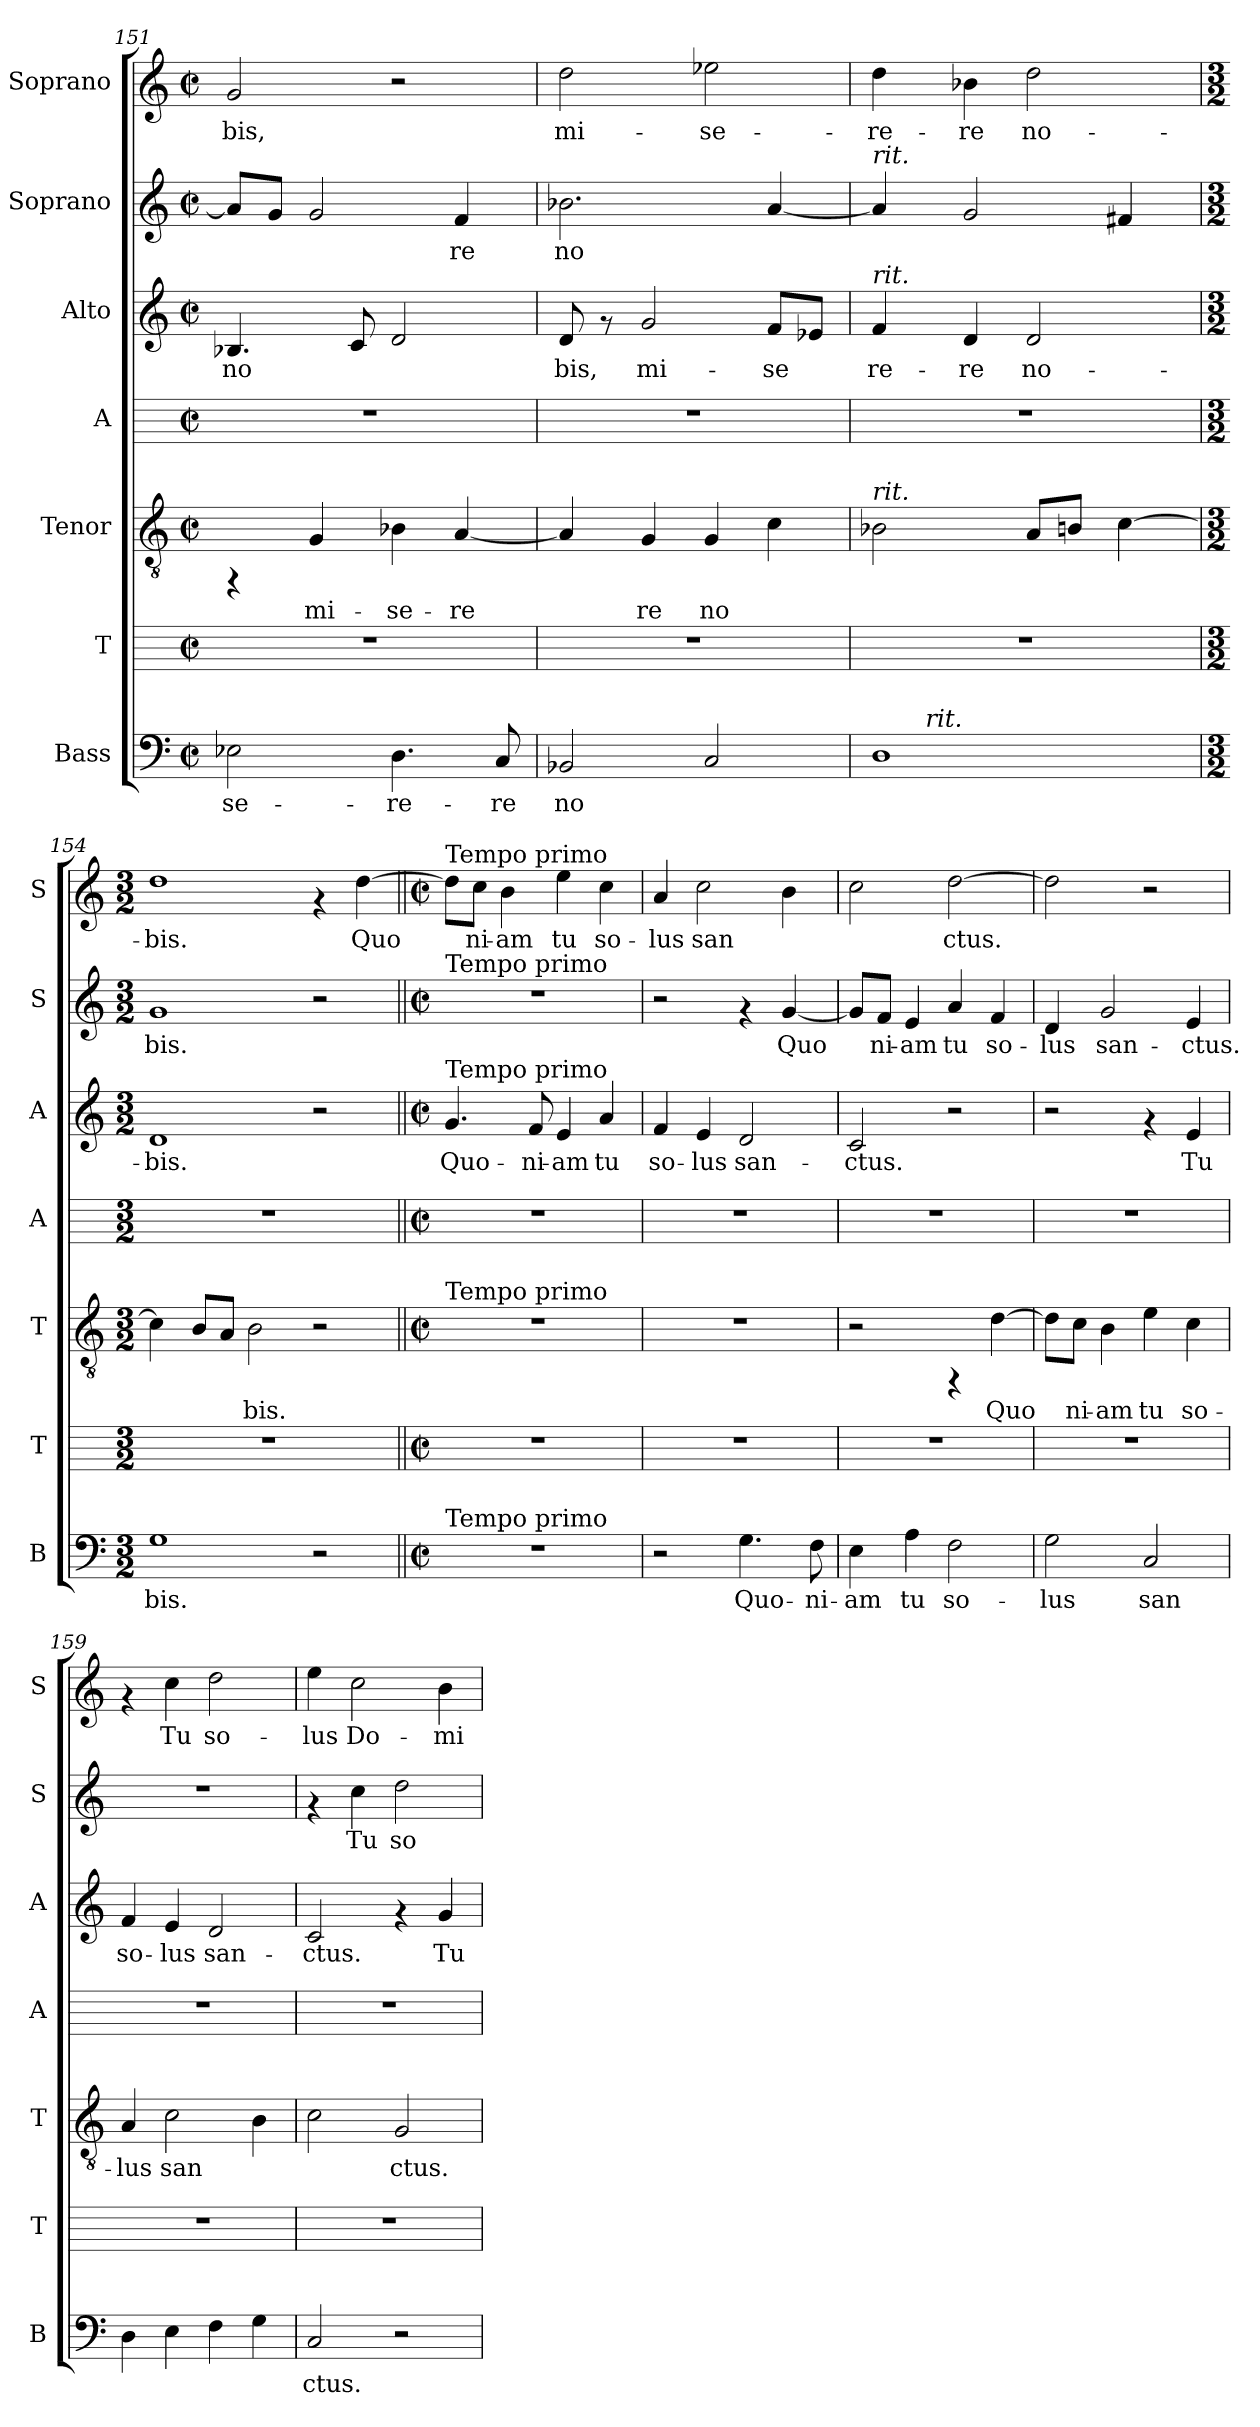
**kern	**text	**kern	**kern	**text	**kern	**kern	**text	**kern	**text	**kern	**text
*part7	*part7	*part6	*part5	*part5	*part4	*part3	*part3	*part2	*part2	*part1	*part1
*staff7	*staff7	*staff6	*staff5	*staff5	*staff4	*staff3	*staff3	*staff2	*staff2	*staff1	*staff1
*I"Bass	*	*I"T	*I"Tenor	*	*I"A	*I"Alto	*	*I"Soprano	*	*I"Soprano	*
*I'B	*	*I'T	*I'T	*	*I'A	*I'A	*	*I'S	*	*I'S	*
*clefF4	*	*	*clefGv2	*	*	*clefG2	*	*clefG2	*	*clefG2	*
*k[]	*	*k[]	*k[]	*	*k[]	*k[]	*	*k[]	*	*k[]	*
*C:	*	*C:	*C:	*	*C:	*C:	*	*C:	*	*C:	*
*M2/2	*	*M2/2	*M2/2	*	*M2/2	*M2/2	*	*M2/2	*	*M2/2	*
*met(c|)	*	*met(c|)	*met(c|)	*	*met(c|)	*met(c|)	*	*met(c|)	*	*met(c|)	*
=151	=151	=151	=151	=151	=151	=151	=151	=151	=151	=151	=151
!	!LO:LY:b:cj	!	!	!	!	!	!LO:LY:b:cj	!	!LO:LY:b:cj	!	!LO:LY:b:cj
2E-X\	-se-	1r	4rFF	.	1r	4.B-X/	no-	8a/L]	--	2g/	-bis,
!	!	!	!	!	!	!	!	!	!LO:LY:b:cj	!	!
.	.	.	.	.	.	.	.	8g/J	--	.	.
!	!	!	!	!LO:LY:b:cj	!	!	!	!	!LO:LY:b:cj	!	!
.	.	.	4G/	mi-	.	.	.	2g/	--	.	.
!	!	!	!	!	!	!	!LO:LY:b:cj	!	!	!	!
.	.	.	.	.	.	8c/	--	.	.	.	.
!	!LO:LY:b:cj	!	!	!LO:LY:b:cj	!	!	!LO:LY:b:cj	!	!	!	!
4.D\	-re-	.	4B-X\	-se-	.	2d/	--	.	.	2r	.
!	!	!	!	!LO:LY:b:cj	!	!	!	!	!LO:LY:b:cj	!	!
.	.	.	[<4A/	-re-	.	.	.	4f/	-re	.	.
!	!LO:LY:b:cj	!	!	!	!	!	!	!	!	!	!
8C/	-re	.	.	.	.	.	.	.	.	.	.
=152	=152	=152	=152	=152	=152	=152	=152	=152	=152	=152	=152
!	!LO:LY:b:cj	!	!	!LO:LY:b:cj	!	!	!LO:LY:b:cj	!	!LO:LY:b:cj	!	!LO:LY:b:cj
2BB-X/	no-	1r	4A/]	--	1r	8d/	-bis,	2.b-X\	no-	2dd\	mi-
.	.	.	.	.	.	8rf	.	.	.	.	.
!	!	!	!	!LO:LY:b:cj	!	!	!LO:LY:b:cj	!	!	!	!
.	.	.	4G/	-re	.	2g/	mi-	.	.	.	.
!	!LO:LY:b:cj	!	!	!LO:LY:b:cj	!	!	!	!	!	!	!LO:LY:b:cj
2C/	--	.	4G/	no-	.	.	.	.	.	2ee-X\	-se-
!	!	!	!	!LO:LY:b:cj	!	!	!LO:LY:b:cj	!	!LO:LY:b:cj	!	!
.	.	.	4c\	--	.	8f/L	-se-	[>4a/	--	.	.
!	!	!	!	!	!	!	!LO:LY:b:cj	!	!	!	!
.	.	.	.	.	.	8e-X/J	--	.	.	.	.
!!LO:PB:g=z
=153	=153	=153	=153	=153	=153	=153	=153	=153	=153	=153	=153
!	!	!	!	!	!	!	!	!LO:TX:a:i:t=rit.	!	!	!
!	!	!	!	!	!	!LO:TX:a:i:t=rit.	!	!	!	!	!
!	!	!	!LO:TX:a:i:t=rit.	!	!	!	!	!	!	!	!
!	!LO:LY:b:cj	!	!	!LO:LY:b:cj	!	!	!LO:LY:b:cj	!	!LO:LY:b:cj	!	!LO:LY:b:cj
*^	*	*	*	*	*	*	*	*	*	*	*
1D	8ryy	--	1r	2B-X\	--	1r	4f/	-re-	4a/]	--	4dd\	-re-
.	64ryy	.	.	.	.	.	.	.	.	.	.	.
!	!LO:TX:a:i:t=rit.	!	!	!	!	!	!	!	!	!	!	!
.	2ryy	.	.	.	.	.	.	.	.	.	.	.
!	!	!	!	!	!	!	!	!LO:LY:b:cj	!	!LO:LY:b:cj	!	!LO:LY:b:cj
.	.	.	.	.	.	.	4d/	-re	2g/	--	4b-X\	-re
!	!	!	!	!	!LO:LY:b:cj	!	!	!LO:LY:b:cj	!	!	!	!LO:LY:b:cj
.	.	.	.	8A/L	--	.	2d/	no-	.	.	2dd\	no-
!	!	!	!	!	!LO:LY:b:cj	!	!	!	!	!	!	!
.	.	.	.	8Bn/J	--	.	.	.	.	.	.	.
.	4ryy	.	.	.	.	.	.	.	.	.	.	.
!	!	!	!	!	!LO:LY:b:cj	!	!	!	!	!LO:LY:b:cj	!	!
.	.	.	.	[>4c\	--	.	.	.	4f#X/	--	.	.
.	16..ryy	.	.	.	.	.	.	.	.	.	.	.
*v	*v	*	*	*	*	*	*	*	*	*	*	*
=154	=154	=154	=154	=154	=154	=154	=154	=154	=154	=154	=154
*M3/2	*	*M3/2	*M3/2	*	*M3/2	*M3/2	*	*M3/2	*	*M3/2	*
*^	*	*	*	*	*	*	*	*	*	*	*
!	!	!LO:LY:b:cj	!	!	!LO:LY:b:cj	!	!	!LO:LY:b:cj	!	!LO:LY:b:cj	!	!LO:LY:b:cj
*v	*v	*	*	*	*	*	*	*	*	*	*	*
1G	-bis.	1.r	4c\]	--	1.r	1d	-bis.	1g	-bis.	1dd	-bis.
!	!	!	!	!LO:LY:b:cj	!	!	!	!	!	!	!
.	.	.	8B/L	--	.	.	.	.	.	.	.
!	!	!	!	!LO:LY:b:cj	!	!	!	!	!	!	!
.	.	.	8A/J	--	.	.	.	.	.	.	.
!	!	!	!	!LO:LY:b:cj	!	!	!	!	!	!	!
.	.	.	2B\	-bis.	.	.	.	.	.	.	.
2r	.	.	2r	.	.	2r	.	2r	.	4rf	.
!	!	!	!	!	!	!	!	!	!	!	!LO:LY:b:cj
.	.	.	.	.	.	.	.	.	.	[>4dd\	Quo-
=155||	=155||	=155||	=155||	=155||	=155||	=155||	=155||	=155||	=155||	=155||	=155||
*M2/2	*	*M2/2	*M2/2	*	*M2/2	*M2/2	*	*M2/2	*	*M2/2	*
*met(c|)	*	*met(c|)	*met(c|)	*	*met(c|)	*met(c|)	*	*met(c|)	*	*met(c|)	*
*MM120	*	*	*MM120	*	*	*MM120	*	*MM120	*	*MM120	*
!	!	!	!	!	!	!	!	!	!	!LO:TX:a:t=Tempo primo	!
!	!	!	!	!	!	!	!	!LO:TX:a:t=Tempo primo	!	!	!
!	!	!	!	!	!	!LO:TX:a:t=Tempo primo	!	!	!	!	!
!	!	!	!LO:TX:a:t=Tempo primo	!	!	!	!	!	!	!	!
!LO:TX:a:t=Tempo primo	!	!	!	!	!	!	!	!	!	!	!
!	!	!	!	!	!	!	!LO:LY:b:cj	!	!	!	!LO:LY:b:cj
1r	.	1r	1r	.	1r	4.g/	Quo-	1r	.	8dd\L]	--
!	!	!	!	!	!	!	!	!	!	!	!LO:LY:b:cj
.	.	.	.	.	.	.	.	.	.	8cc\J	-ni-
!	!	!	!	!	!	!	!	!	!	!	!LO:LY:b:cj
.	.	.	.	.	.	.	.	.	.	4b\	-am
!	!	!	!	!	!	!	!LO:LY:b:cj	!	!	!	!
.	.	.	.	.	.	8f/	-ni-	.	.	.	.
!	!	!	!	!	!	!	!LO:LY:b:cj	!	!	!	!LO:LY:b:cj
.	.	.	.	.	.	4e/	-am	.	.	4ee\	tu
!	!	!	!	!	!	!	!LO:LY:b:cj	!	!	!	!LO:LY:b:cj
.	.	.	.	.	.	4a/	tu	.	.	4cc\	so-
=156	=156	=156	=156	=156	=156	=156	=156	=156	=156	=156	=156
!	!	!	!	!	!	!	!LO:LY:b:cj	!	!	!	!LO:LY:b:cj
2r	.	1r	1r	.	1r	4f/	so-	2r	.	4a/	-lus
!	!	!	!	!	!	!	!LO:LY:b:cj	!	!	!	!LO:LY:b:cj
.	.	.	.	.	.	4e/	-lus	.	.	2cc\	san-
!	!LO:LY:b:cj	!	!	!	!	!	!LO:LY:b:cj	!	!	!	!
4.G\	Quo-	.	.	.	.	2d/	san-	4rf	.	.	.
!	!	!	!	!	!	!	!	!	!LO:LY:b:cj	!	!LO:LY:b:cj
.	.	.	.	.	.	.	.	[<4g/	Quo-	4b\	--
!	!LO:LY:b:cj	!	!	!	!	!	!	!	!	!	!
8F\	-ni-	.	.	.	.	.	.	.	.	.	.
=157	=157	=157	=157	=157	=157	=157	=157	=157	=157	=157	=157
!	!LO:LY:b:cj	!	!	!	!	!	!LO:LY:b:cj	!	!LO:LY:b:cj	!	!LO:LY:b:cj
4E\	-am	1r	2r	.	1r	2c/	-ctus.	8g/L]	--	2cc\	--
!	!	!	!	!	!	!	!	!	!LO:LY:b:cj	!	!
.	.	.	.	.	.	.	.	8f/J	-ni-	.	.
!	!LO:LY:b:cj	!	!	!	!	!	!	!	!LO:LY:b:cj	!	!
4A\	tu	.	.	.	.	.	.	4e/	-am	.	.
!	!LO:LY:b:cj	!	!	!	!	!	!	!	!LO:LY:b:cj	!	!LO:LY:b:cj
2F\	so-	.	4rFF	.	.	2r	.	4a/	tu	[>2dd\	-ctus.
!	!	!	!	!LO:LY:b:cj	!	!	!	!	!LO:LY:b:cj	!	!
.	.	.	[>4d\	Quo-	.	.	.	4f/	so-	.	.
=158	=158	=158	=158	=158	=158	=158	=158	=158	=158	=158	=158
!	!LO:LY:b:cj	!	!	!LO:LY:b:cj	!	!	!	!	!LO:LY:b:cj	!	!LO:LY:b:cj
2G\	-lus	1r	8d\L]	--	1r	2r	.	4d/	-lus	2dd\]	.
!	!	!	!	!LO:LY:b:cj	!	!	!	!	!	!	!
.	.	.	8c\J	-ni-	.	.	.	.	.	.	.
!	!	!	!	!LO:LY:b:cj	!	!	!	!	!LO:LY:b:cj	!	!
.	.	.	4B\	-am	.	.	.	2g/	san-	.	.
!	!LO:LY:b:cj	!	!	!LO:LY:b:cj	!	!	!	!	!	!	!
2C/	san-	.	4e\	tu	.	4rf	.	.	.	2r	.
!	!	!	!	!LO:LY:b:cj	!	!	!LO:LY:b:cj	!	!LO:LY:b:cj	!	!
.	.	.	4c\	so-	.	4e/	Tu	4e/	-ctus.	.	.
!!LO:LB:g=z
=159	=159	=159	=159	=159	=159	=159	=159	=159	=159	=159	=159
!	!LO:LY:b:cj	!	!	!LO:LY:b:cj	!	!	!LO:LY:b:cj	!	!	!	!
4D\	--	1r	4A/	-lus	1r	4f/	so-	1r	.	4rf	.
!	!LO:LY:b:cj	!	!	!LO:LY:b:cj	!	!	!LO:LY:b:cj	!	!	!	!LO:LY:b:cj
4E\	--	.	2c\	san-	.	4e/	-lus	.	.	4cc\	Tu
!	!LO:LY:b:cj	!	!	!	!	!	!LO:LY:b:cj	!	!	!	!LO:LY:b:cj
4F\	--	.	.	.	.	2d/	san-	.	.	2dd\	so-
!	!LO:LY:b:cj	!	!	!LO:LY:b:cj	!	!	!	!	!	!	!
4G\	--	.	4B\	--	.	.	.	.	.	.	.
=160	=160	=160	=160	=160	=160	=160	=160	=160	=160	=160	=160
!	!LO:LY:b:cj	!	!	!LO:LY:b:cj	!	!	!LO:LY:b:cj	!	!	!	!LO:LY:b:cj
2C/	-ctus.	1r	2c\	--	1r	2c/	-ctus.	4rf	.	4ee\	-lus
!	!	!	!	!	!	!	!	!	!LO:LY:b:cj	!	!LO:LY:b:cj
.	.	.	.	.	.	.	.	4cc\	Tu	2cc\	Do-
!	!	!	!	!LO:LY:b:cj	!	!	!	!	!LO:LY:b:cj	!	!
2r	.	.	2G/	-ctus.	.	4rf	.	2dd\	so-	.	.
!	!	!	!	!	!	!	!LO:LY:b:cj	!	!	!	!LO:LY:b:cj
.	.	.	.	.	.	4g/	Tu	.	.	4b\	-mi-
=	=	=	=	=	=	=	=	=	=	=	=
*-	*-	*-	*-	*-	*-	*-	*-	*-	*-	*-	*-
